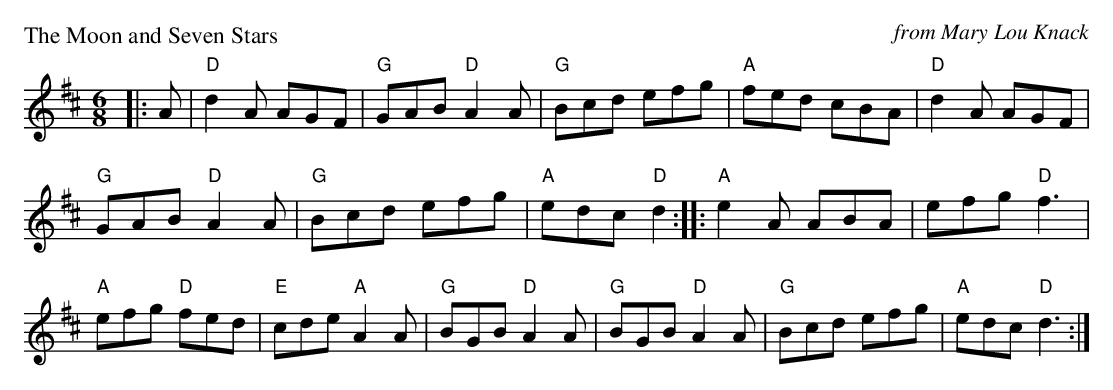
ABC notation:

X:1
P: The Moon and Seven Stars
C: from Mary Lou Knack
M: 6/8
K: D
|: A|"D"d2A AGF| "G"GAB "D"A2A| "G"Bcd efg| "A"fed cBA|"D"d2A AGF|
"G"GAB "D"A2A| "G"Bcd efg| "A"edc "D"d2 :||:"A"e2A ABA| efg "D"f3|
"A"efg "D"fed| "E"cde "A"A2A|"G"BGB "D"A2A| "G"BGB "D"A2A| "G"Bcd efg| "A"edc "D"d3 :|
